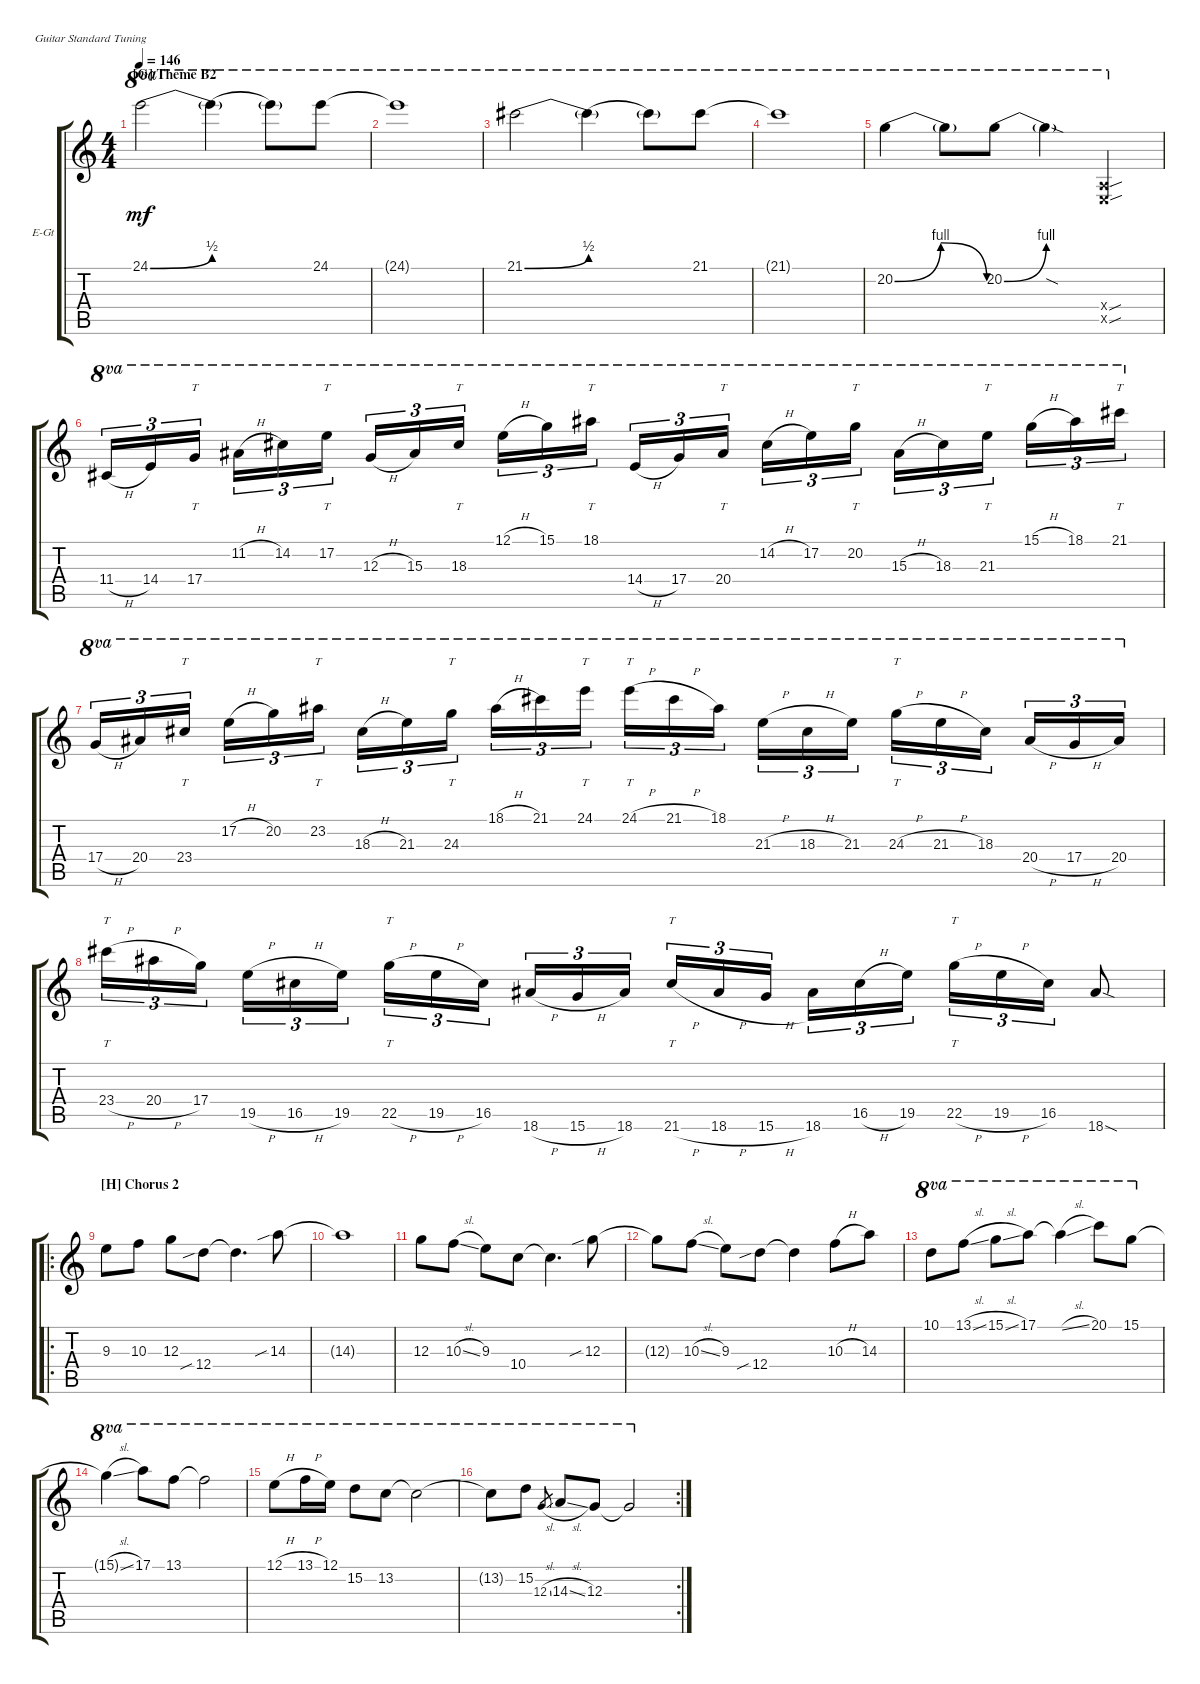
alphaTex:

\bracketExtendMode groupsimilarinstruments
\firstSystemTrackNameOrientation horizontal
\otherSystemsTrackNameOrientation horizontal
\track ("Gtr 1" "E-Gt") {instrument acousticgrandpiano}
\staff {score tabs}
\tuning (E4 B3 G3 D3 A2 E2)
\displaytranspose 12
\ts (4 4)
\section ("G" "Theme B2")
\tempo 146
\clef g2
\ks c
24.1{be (bend 0 0 60 2)}.2{ot 8va dy mf} 24.1{be (hold 0 0 60 0) t}.4{ot 8va} 24.1{t}.8{ot 8va} 24.1.8{ot 8va} |
24.1{t}.1{ot 8va} |
21.1{be (bend 0 0 60 2)}.2{ot 8va} 21.1{be (hold 0 0 60 0) t}.4{ot 8va} 21.1{t}.8{ot 8va} 21.1.8{ot 8va} |
21.1{t}.1{ot 8va} |
20.2{be (bendrelease 0 0 30 4 30 4 60 0)}.4{ot 8va} 20.2{t}.8{ot 8va} 20.2{be (bend 0 0 60 4)}.8{ot 8va} 20.2{be (hold 0 0 60 0) sod t}.4{ot 8va} (7.4{sou x} 7.5{sou x}).4{ot 8va} |
11.4{h}.16{tu (3 2) ot 8va} 14.4.16{tu (3 2) ot 8va} 17.4.16{tt tu (3 2) ot 8va} 11.2{h}.16{tu (3 2) ot 8va} 14.2.16{tu (3 2) ot 8va} 17.2.16{tt tu (3 2) ot 8va} 12.3{h}.16{tu (3 2) ot 8va} 15.3.16{tu (3 2) ot 8va} 18.3.16{tt tu (3 2) ot 8va} 12.1{h}.16{tu (3 2) ot 8va} 15.1.16{tu (3 2) ot 8va} 18.1.16{tt tu (3 2) ot 8va} 14.4{h}.16{tu (3 2) ot 8va} 17.4.16{tu (3 2) ot 8va} 20.4.16{tt tu (3 2) ot 8va} 14.2{h}.16{tu (3 2) ot 8va} 17.2.16{tu (3 2) ot 8va} 20.2.16{tt tu (3 2) ot 8va} 15.3{h}.16{tu (3 2) ot 8va} 18.3.16{tu (3 2) ot 8va} 21.3.16{tt tu (3 2) ot 8va} 15.1{h}.16{tu (3 2) ot 8va} 18.1.16{tu (3 2) ot 8va} 21.1.16{tt tu (3 2) ot 8va} |
17.4{h}.16{tu (3 2) ot 8va} 20.4.16{tu (3 2) ot 8va} 23.4.16{tt tu (3 2) ot 8va} 17.2{h}.16{tu (3 2) ot 8va} 20.2.16{tu (3 2) ot 8va} 23.2.16{tt tu (3 2) ot 8va} 18.3{h}.16{tu (3 2) ot 8va} 21.3.16{tu (3 2) ot 8va} 24.3.16{tt tu (3 2) ot 8va} 18.1{h}.16{tu (3 2) ot 8va} 21.1.16{tu (3 2) ot 8va} 24.1.16{tt tu (3 2) ot 8va} 24.1{h}.16{tt tu (3 2) ot 8va} 21.1{h}.16{tu (3 2) ot 8va} 18.1.16{tu (3 2) ot 8va} 21.3{h}.16{tu (3 2) ot 8va} 18.3{h}.16{tu (3 2) ot 8va} 21.3.16{tu (3 2) ot 8va} 24.3{h}.16{tt tu (3 2) ot 8va} 21.3{h}.16{tu (3 2) ot 8va} 18.3.16{tu (3 2) ot 8va} 20.4{h}.16{tu (3 2) ot 8va} 17.4{h}.16{tu (3 2) ot 8va} 20.4.16{tu (3 2) ot 8va} |
23.4{h}.16{tt tu (3 2)} 20.4{h}.16{tu (3 2)} 17.4.16{tu (3 2)} 19.5{h}.16{tu (3 2)} 16.5{h}.16{tu (3 2)} 19.5.16{tu (3 2)} 22.5{h}.16{tt tu (3 2)} 19.5{h}.16{tu (3 2)} 16.5.16{tu (3 2)} 18.6{h}.16{tu (3 2)} 15.6{h}.16{tu (3 2)} 18.6.16{tu (3 2)} 21.6{h}.16{tt tu (3 2)} 18.6{h}.16{tu (3 2)} 15.6{h}.16{tu (3 2)} 18.6.16{tu (3 2)} 16.5{h}.16{tu (3 2)} 19.5.16{tu (3 2)} 22.5{h}.16{tt tu (3 2)} 19.5{h}.16{tu (3 2)} 16.5.16{tu (3 2)} 18.6{sod}.8 |
\ro
\section ("H" "Chorus 2")
9.3.8 10.3.8 12.3.8 12.4{sib}.8 12.4{t}.4{d} 14.3{sib}.8 |
14.3{t}.1 |
12.3.8 10.3{sl}.8 9.3.8 10.4.8 10.4{t}.4{d} 12.3{sib}.8 |
12.3{t}.8 10.3{sl}.8 9.3.8 12.4{sib}.8 12.4{t}.4 10.3{h}.8 14.3.8 |
10.1.8{ot 8va} 13.1{sl}.8{ot 8va} 15.1{sl}.8{ot 8va} 17.1.8{ot 8va} 17.1{sl t}.4{ot 8va} 20.1.8{ot 8va} 15.1.8{ot 8va} |
15.1{sl t}.4{ot 8va} 17.1.8{ot 8va} 13.1.8{ot 8va} 13.1{t}.2{ot 8va} |
12.1{h}.8{ot 8va} 13.1{h}.16{ot 8va} 12.1.16{ot 8va} 15.2.8{ot 8va} 13.2.8{ot 8va} 13.2{t}.2{ot 8va} |
\rc 2
13.2{t}.8{ot 8va} 15.2.8{ot 8va} 12.3{sl}.8{ot 8va gr} 14.3{sl}.8{ot 8va} 12.3.8{ot 8va} 12.3{t}.2{ot 8va}
